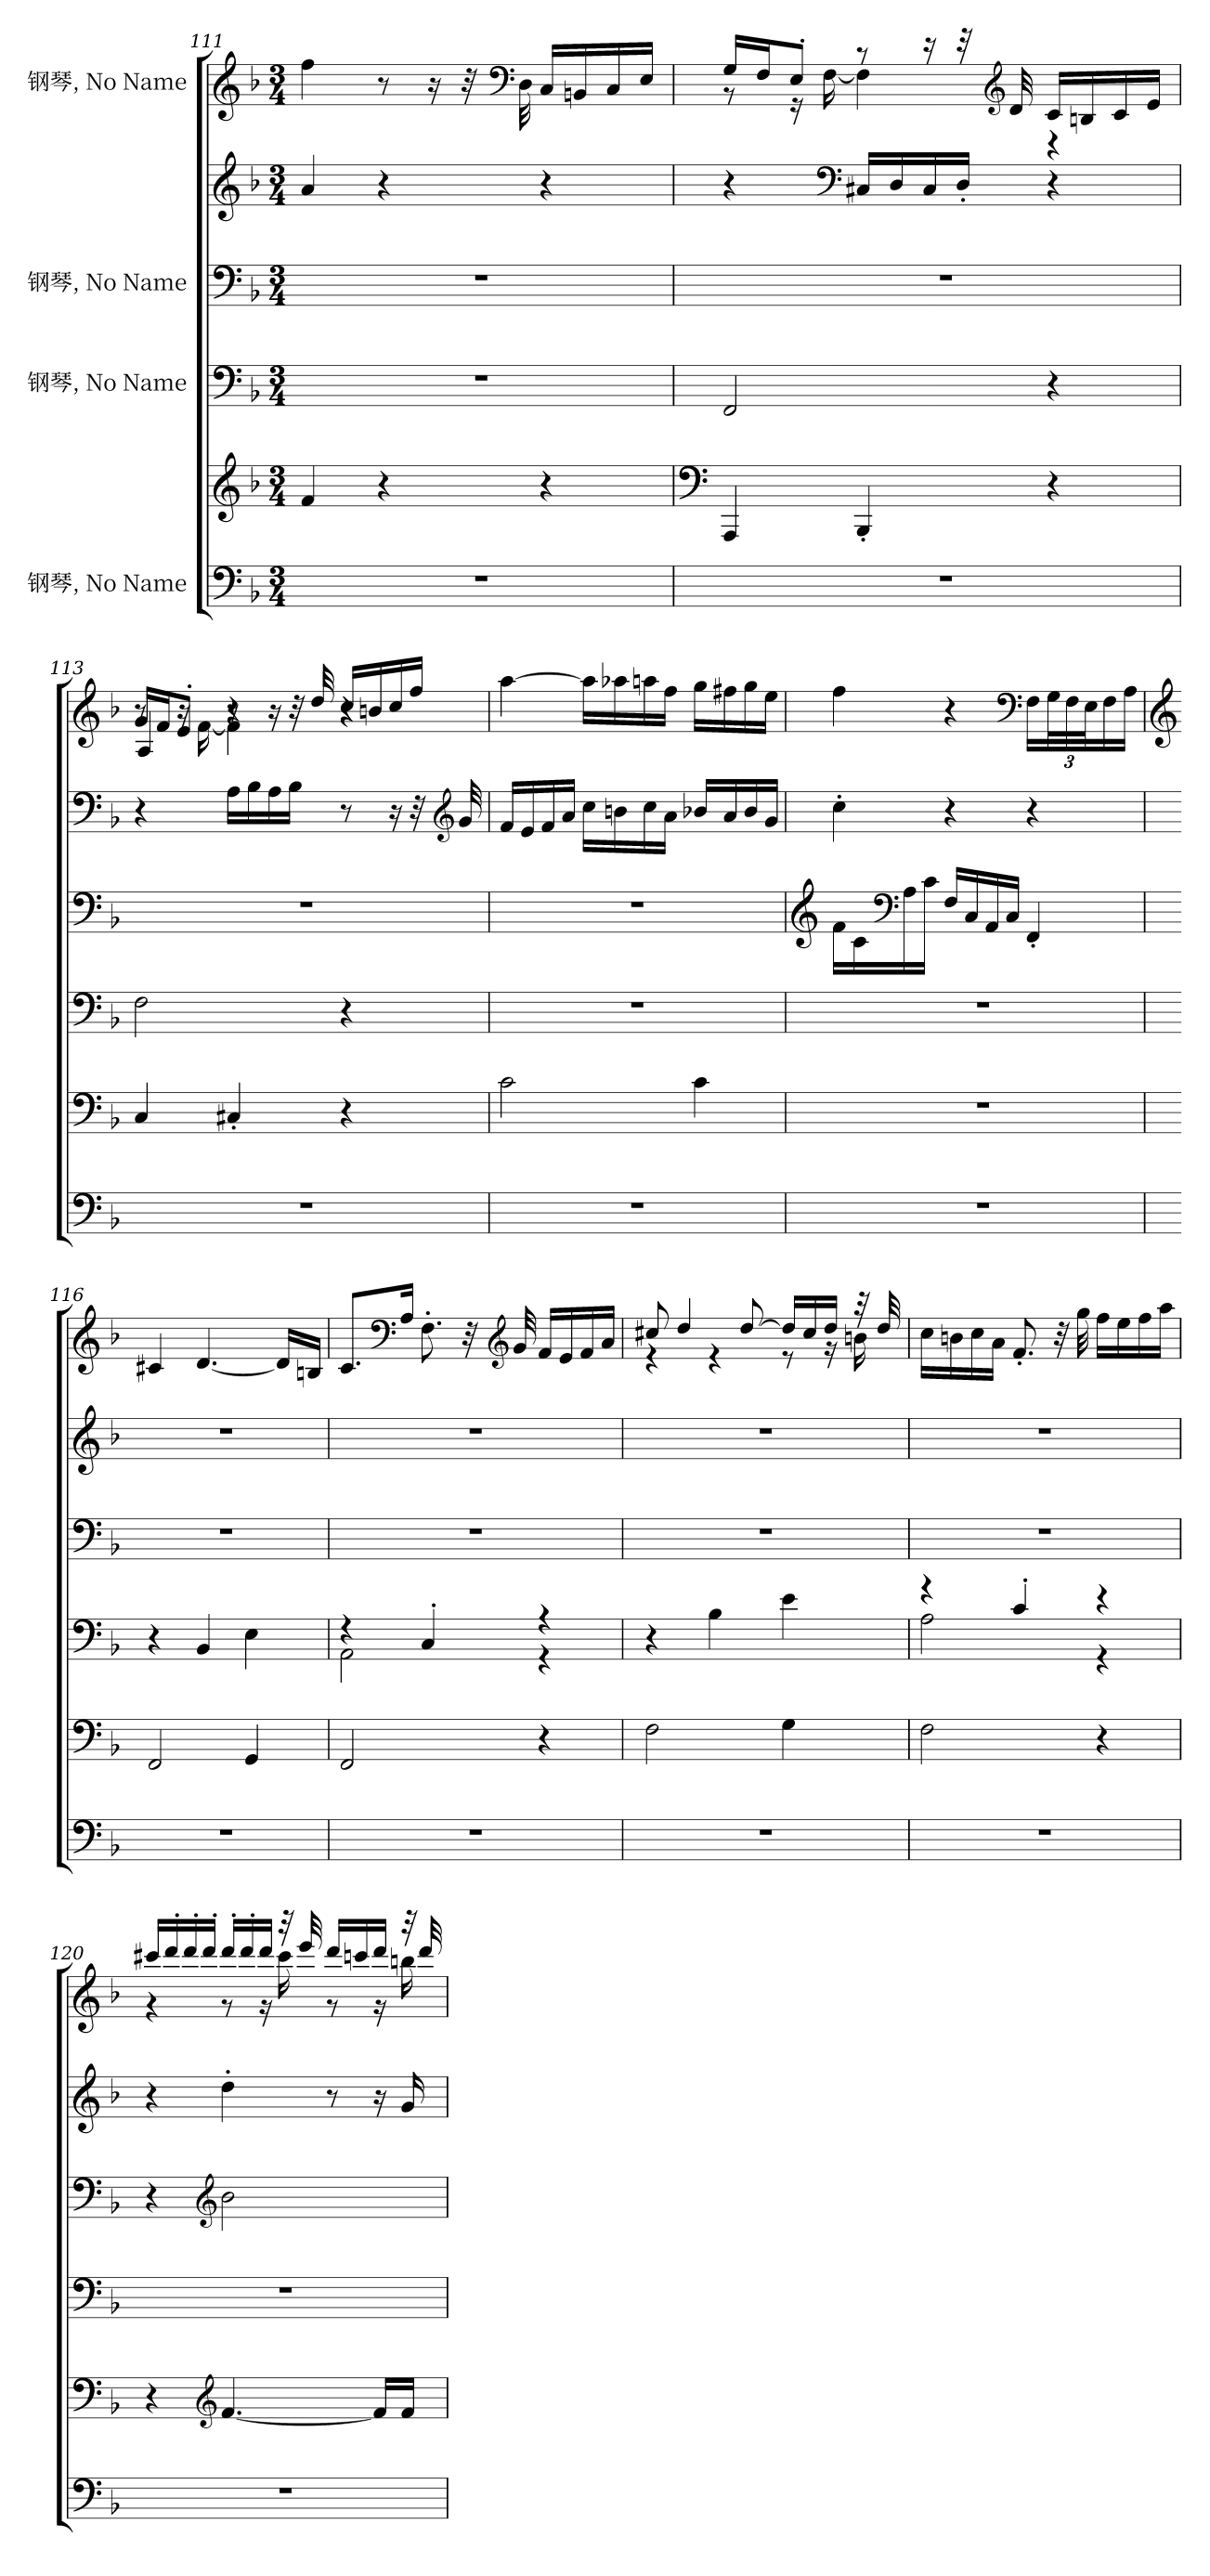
**kern	**kern	**kern	**kern	**kern	**kern
*part4	*part4	*part3	*part2	*part2	*part1
*staff6	*staff5	*staff4	*staff3	*staff2	*staff1
*I"钢琴, No Name	*	*I"钢琴, No Name	*I"钢琴, No Name	*	*I"钢琴, No Name
*clefF4	*clefG2	*clefF4	*clefF4	*clefG2	*clefG2
*k[b-]	*k[b-]	*k[b-]	*k[b-]	*k[b-]	*k[b-]
*M3/4	*M3/4	*M3/4	*M3/4	*M3/4	*M3/4
=111	=111	=111	=111	=111	=111
2.r	4f/	2.r	2.r	4a/	4ff\
.	4r	.	.	4r	8r
.	.	.	.	.	16r
.	.	.	.	.	32r
*	*	*	*	*	*clefF4
*	*	*	*	*	*MM109
.	.	.	.	.	32D\
*	*	*	*	*	*MM111
.	4r	.	.	4r	16C/LL
.	.	.	.	.	16BBn/
.	.	.	.	.	16C/
.	.	.	.	.	16E/JJ
=112	=112	=112	=112	=112	=112
*	*clefF4	*	*	*	*
*	*	*	*	*	*^
2.r	4AAA/	2FF/	2.r	4r	16G/LL	8r
.	.	.	.	.	16F/J	.
.	.	.	.	.	8E'/J	16r
.	.	.	.	.	.	[16F\
*	*	*	*	*clefF4	*	*
.	4BBB-'/	.	.	16C#X/LL	8r	4F\]
.	.	.	.	16D/	.	.
*	*	*	*	*	*MM109	*
.	.	.	.	16C#/	16r	.
*	*	*	*	*	*MM107	*
.	.	.	.	16D'/JJ	32r	.
*	*	*	*	*	*clefG2	*
*	*	*	*	*	*MM109	*
.	.	.	.	.	32d/	.
*	*	*	*	*	*MM111	*
.	4r	4r	.	4r	16c/LL	4r
.	.	.	.	.	16Bn/	.
.	.	.	.	.	16c/	.
.	.	.	.	.	16e/JJ	.
!!LO:PB:g=z
=113	=113	=113	=113	=113	=113	=113
*	*	*	*	*	*	*^
2.r	4C/	2F\	2.r	4r	16g/LL	8r	4A/
.	.	.	.	.	16f/J	.	.
.	.	.	.	.	8e'/J	16r	.
.	.	.	.	.	.	[16f\	.
.	4C#X'/	.	.	16A\LL	8r	4f\]	4r
.	.	.	.	16B-\	.	.	.
*	*	*	*	*	*MM109	*	*
.	.	.	.	16A\	16r	.	.
*	*	*	*	*	*MM107	*	*
.	.	.	.	16B-\JJ	32r	.	.
.	.	.	.	.	32dd/	.	.
*	*	*	*	*	*MM109	*	*
.	4r	4r	.	8r	16cc/LL	4r	4r
.	.	.	.	.	16bn/	.	.
.	.	.	.	16r	16cc/	.	.
*	*	*	*	*	*MM107	*	*
.	.	.	.	32r	16ff/JJ	.	.
*	*	*	*	*clefG2	*	*	*
.	.	.	.	32g/	.	.	.
*	*	*	*	*	*v	*v	*v
=114	=114	=114	=114	=114	=114
*	*	*	*	*	*MM109
2.r	2c\	2.r	2.r	16f/LL	[4aa\
.	.	.	.	16e/	.
.	.	.	.	16f/	.
.	.	.	.	16a/JJ	.
.	.	.	.	16cc\LL	16aa\LL]
.	.	.	.	16bn\	16aa-X\
.	.	.	.	16cc\	16aan\
.	.	.	.	16a\JJ	16ff\JJ
.	4c\	.	.	16b-X/LL	16gg\LL
.	.	.	.	16a/	16ff#X\
.	.	.	.	16b-/	16gg\
.	.	.	.	16g/JJ	16ee\JJ
!!LO:LB:g=z
=115	=115	=115	=115	=115	=115
*	*	*	*clefG2	*	*
2.r	2.r	2.r	16f\LL	4cc'\	4ff\
.	.	.	16c\	.	.
*	*	*	*clefF4	*	*
.	.	.	16A\	.	.
.	.	.	16c\JJ	.	.
.	.	.	16F/LL	4r	4r
.	.	.	16C/	.	.
.	.	.	16AA/	.	.
.	.	.	16C/JJ	.	.
*	*	*	*	*	*clefF4
*	*	*	*	*	*MM111
.	.	.	4FF'/	4r	16F\LL
*	*	*	*	*	*Xbrackettup
.	.	.	.	.	48G\L
.	.	.	.	.	48F\
.	.	.	.	.	48E\J
.	.	.	.	.	16F\
.	.	.	.	.	16A\JJ
=116	=116	=116	=116	=116	=116
*	*	*	*	*	*clefG2
2.r	2FF/	4r	2.r	2.r	4c#X/
.	.	4BB-/	.	.	[4.d/
.	4GG/	4E\	.	.	.
.	.	.	.	.	16d/LL]
.	.	.	.	.	16Bn/JJ
=117	=117	=117	=117	=117	=117
*	*	*^	*	*	*
2.r	2FF/	4r	2AA\	2.r	2.r	8.c/L
*	*	*	*	*	*	*clefF4
.	.	.	.	.	.	16A/Jk
.	.	4C'/	.	.	.	8.F'\
.	.	.	.	.	.	32r
*	*	*	*	*	*	*clefG2
*	*	*	*	*	*	*MM109
.	.	.	.	.	.	32g/
*	*	*	*	*	*	*MM111
.	4r	4r	4r	.	.	16f/LL
.	.	.	.	.	.	16e/
.	.	.	.	.	.	16f/
.	.	.	.	.	.	16a/JJ
*	*	*v	*v	*	*	*
!!LO:PB:g=z
=118	=118	=118	=118	=118	=118
*	*	*	*	*	*^
2.r	2F\	4r	2.r	2.r	8cc#X/	4r
.	.	.	.	.	4dd/	.
.	.	4B-\	.	.	.	4r
.	.	.	.	.	[8dd/	.
.	4G\	4e\	.	.	16dd/LL]	8r
.	.	.	.	.	16cc#/	.
.	.	.	.	.	16dd/JJ	16r
*	*	*	*	*	*MM107	*
.	.	.	.	.	32r	16bn\
.	.	.	.	.	32dd/	.
*	*	*	*	*	*v	*v
=119	=119	=119	=119	=119	=119
*	*	*^	*	*	*
2.r	2F\	4r	2A\	2.r	2.r	16cc\LL
.	.	.	.	.	.	16bn\
.	.	.	.	.	.	16cc\
.	.	.	.	.	.	16a\JJ
.	.	4c'/	.	.	.	8.f'/
.	.	.	.	.	.	32r
*	*	*	*	*	*	*MM107
.	.	.	.	.	.	32gg\
*	*	*	*	*	*	*MM109
.	4r	4r	4r	.	.	16ff\LL
.	.	.	.	.	.	16ee\
.	.	.	.	.	.	16ff\
.	.	.	.	.	.	16aa\JJ
*	*	*v	*v	*	*	*
!!LO:LB:g=z
=120	=120	=120	=120	=120	=120
*	*	*	*	*	*^
2.r	4r	2.r	4r	4r	16ccc#X/LL	4r
.	.	.	.	.	16ddd'/	.
.	.	.	.	.	16ddd'/	.
*	*	*	*	*	*MM107	*
.	.	.	.	.	16ddd'/JJ	.
*	*clefG2	*	*clefG2	*	*	*
.	[4.f/	.	2b-\	4dd'\	16ddd'/LL	8r
.	.	.	.	.	16ddd'/	.
.	.	.	.	.	16ddd/JJ	16r
.	.	.	.	.	32r	16ccc#\
.	.	.	.	.	32eee/	.
.	.	.	.	8r	16ddd/LL	8r
.	.	.	.	.	16cccn/	.
.	16f/LL]	.	.	16r	16ddd/JJ	16r
*	*	*	*	*	*MM105	*
.	16f/JJ	.	.	16g/	32r	16bbn\
*	*	*	*	*	*MM107	*
.	.	.	.	.	32ddd/	.
*	*	*	*	*	*v	*v
=	=	=	=	=	=
*-	*-	*-	*-	*-	*-
